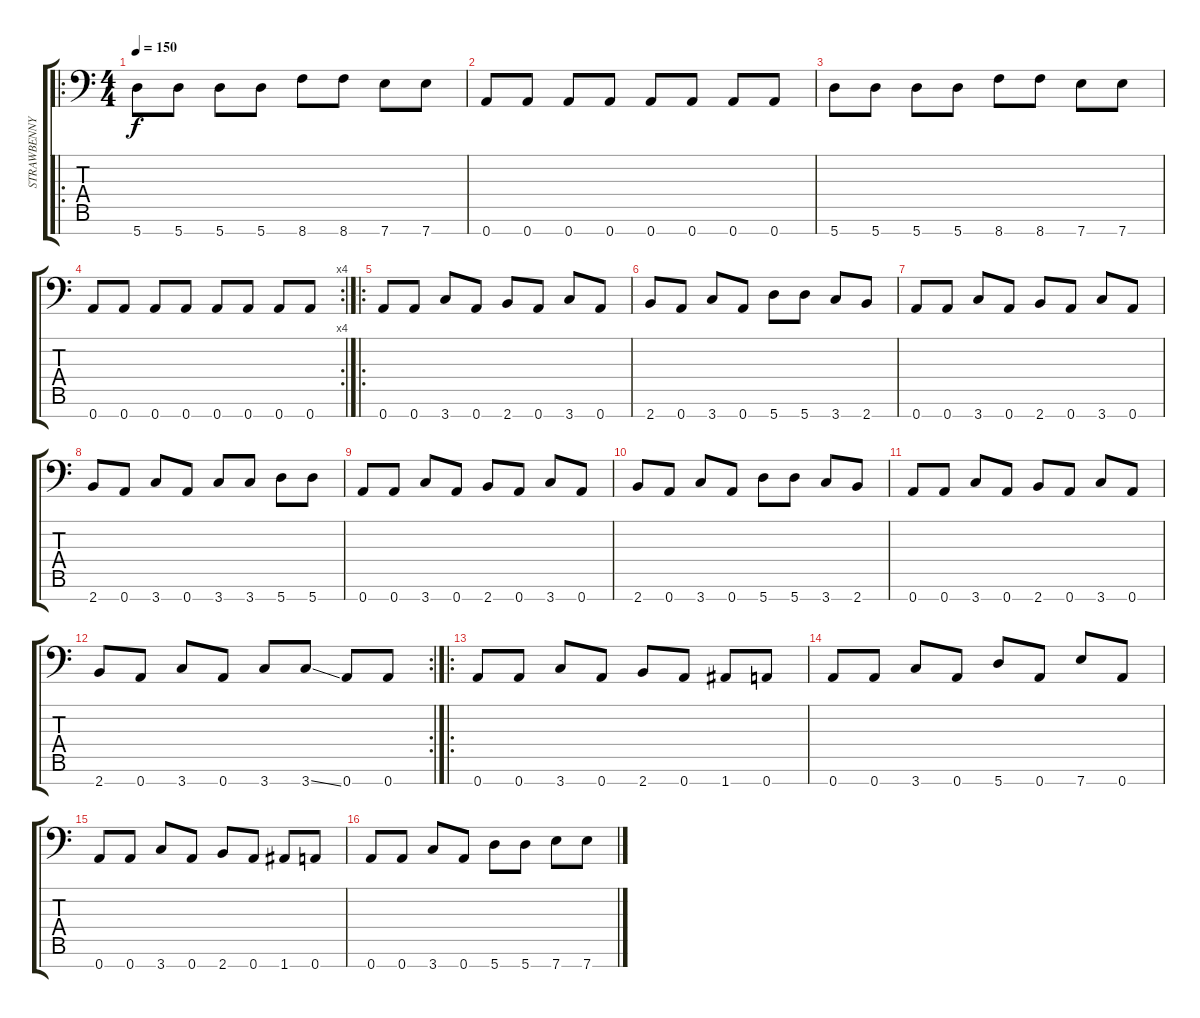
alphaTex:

\track ("STRAWBENNY" "STRAWBENNY") {instrument slapbass1}
\staff {score tabs}
\tuning (D4 A3 F3 C3 G2 D2 A1) {hide}
\ro
\ts (4 4)
\tempo 150
\clef f4
\ks c
5.7.8{dy f instrument electricbasspick} 5.7.8 5.7.8 5.7.8 8.7.8 8.7.8 7.7.8 7.7.8 |
0.7.8 0.7.8 0.7.8 0.7.8 0.7.8 0.7.8 0.7.8 0.7.8 |
5.7.8 5.7.8 5.7.8 5.7.8 8.7.8 8.7.8 7.7.8 7.7.8 |
\rc 4
0.7.8 0.7.8 0.7.8 0.7.8 0.7.8 0.7.8 0.7.8 0.7.8 |
\ro
0.7.8{instrument slapbass1} 0.7.8 3.7.8 0.7.8 2.7.8 0.7.8 3.7.8 0.7.8 |
2.7.8 0.7.8 3.7.8 0.7.8 5.7.8 5.7.8 3.7.8 2.7.8 |
0.7.8 0.7.8 3.7.8 0.7.8 2.7.8 0.7.8 3.7.8 0.7.8 |
2.7.8 0.7.8 3.7.8 0.7.8 3.7.8 3.7.8 5.7.8 5.7.8 |
0.7.8 0.7.8 3.7.8 0.7.8 2.7.8 0.7.8 3.7.8 0.7.8 |
2.7.8 0.7.8 3.7.8 0.7.8 5.7.8 5.7.8 3.7.8 2.7.8 |
0.7.8 0.7.8 3.7.8 0.7.8 2.7.8 0.7.8 3.7.8 0.7.8 |
\rc 2
2.7.8 0.7.8 3.7.8 0.7.8 3.7.8 3.7{ss}.8 0.7.8 0.7.8 |
\ro
0.7.8 0.7.8 3.7.8 0.7.8 2.7.8 0.7.8 1.7.8 0.7.8 |
0.7.8 0.7.8 3.7.8 0.7.8 5.7.8 0.7.8 7.7.8 0.7.8 |
0.7.8 0.7.8 3.7.8 0.7.8 2.7.8 0.7.8 1.7.8 0.7.8 |
0.7.8 0.7.8 3.7.8 0.7.8 5.7.8 5.7.8 7.7.8 7.7.8
